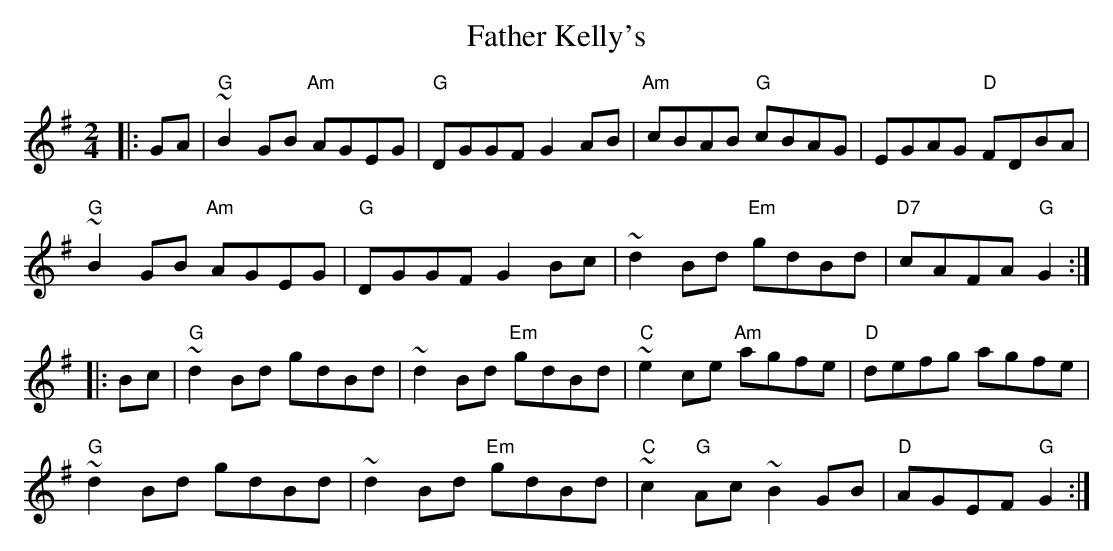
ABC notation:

X:1
T:Father Kelly's
M:2/4
L:1/8
K:G
|:GA|"G"~B2 GB "Am"AGEG|"G"DGGF G2 AB|"Am"cBAB "G"cBAG|EGAG "D"FDBA|!
"G"~B2 GB "Am"AGEG|"G"DGGF G2 Bc|~d2 Bd "Em"gdBd|"D7"cAFA "G"G2:|!
|:Bc|"G"~d2 Bd gdBd|~d2 Bd "Em"gdBd|"C"~e2 ce "Am"agfe|"D"defg agfe|!
"G"~d2 Bd gdBd|~d2 Bd "Em"gdBd|"C"~c2 "G"Ac ~B2 GB|"D"AGEF "G"G2:|
